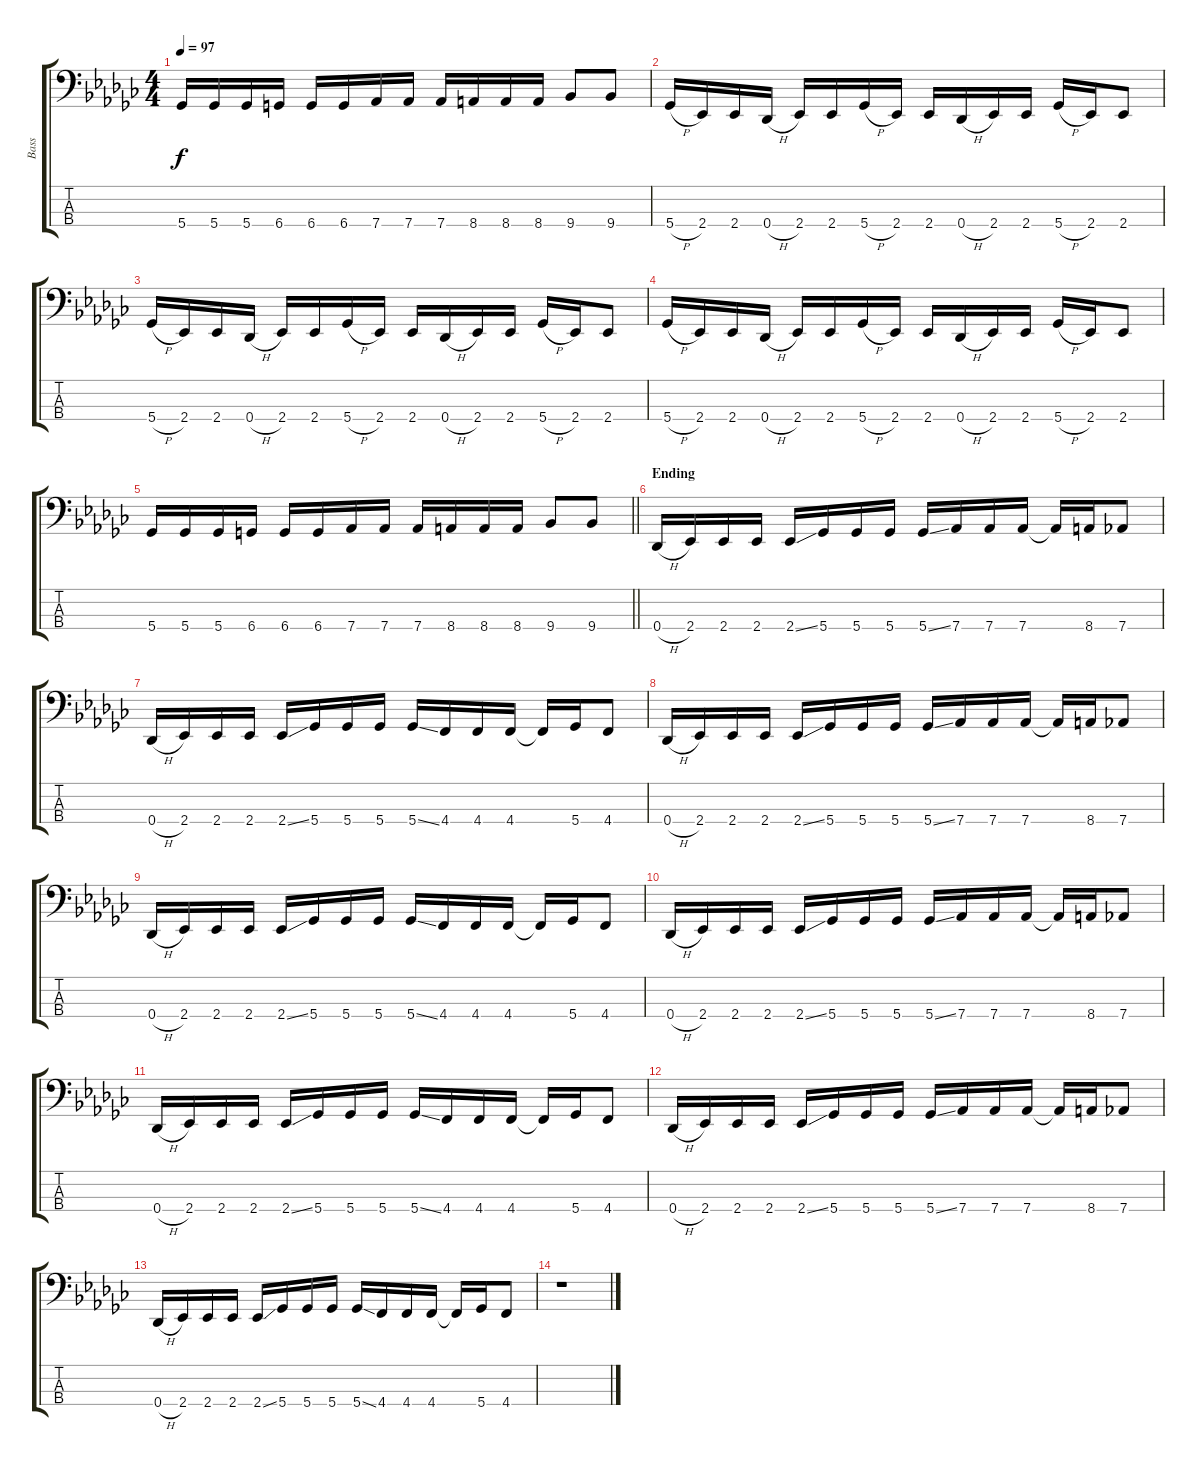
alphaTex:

\track ("Bass" "Bass") {instrument electricbasspick}
\staff {score tabs}
\tuning (Gb2 Db2 Ab1 Db1) {hide}
\ts (4 4)
\tempo 97
\clef f4
\ks ebminor
5.4.16{dy f} 5.4.16 5.4.16 6.4.16 6.4.16 6.4.16 7.4.16 7.4.16 7.4.16 8.4.16 8.4.16 8.4.16 9.4.8 9.4.8 |
5.4{h}.16 2.4.16 2.4.16 0.4{h}.16 2.4.16 2.4.16 5.4{h}.16 2.4.16 2.4.16 0.4{h}.16 2.4.16 2.4.16 5.4{h}.16 2.4.16 2.4.8 |
5.4{h}.16 2.4.16 2.4.16 0.4{h}.16 2.4.16 2.4.16 5.4{h}.16 2.4.16 2.4.16 0.4{h}.16 2.4.16 2.4.16 5.4{h}.16 2.4.16 2.4.8 |
5.4{h}.16 2.4.16 2.4.16 0.4{h}.16 2.4.16 2.4.16 5.4{h}.16 2.4.16 2.4.16 0.4{h}.16 2.4.16 2.4.16 5.4{h}.16 2.4.16 2.4.8 |
\barLineRight lightlight
5.4.16 5.4.16 5.4.16 6.4.16 6.4.16 6.4.16 7.4.16 7.4.16 7.4.16 8.4.16 8.4.16 8.4.16 9.4.8 9.4.8 |
\section ("" "Ending")
0.4{h}.16 2.4.16 2.4.16 2.4.16 2.4{ss}.16 5.4.16 5.4.16 5.4.16 5.4{ss}.16 7.4.16 7.4.16 7.4.16 7.4{t}.16 8.4.16 7.4.8 |
0.4{h}.16 2.4.16 2.4.16 2.4.16 2.4{ss}.16 5.4.16 5.4.16 5.4.16 5.4{ss}.16 4.4.16 4.4.16 4.4.16 4.4{t}.16 5.4.16 4.4.8 |
0.4{h}.16 2.4.16 2.4.16 2.4.16 2.4{ss}.16 5.4.16 5.4.16 5.4.16 5.4{ss}.16 7.4.16 7.4.16 7.4.16 7.4{t}.16 8.4.16 7.4.8 |
0.4{h}.16 2.4.16 2.4.16 2.4.16 2.4{ss}.16 5.4.16 5.4.16 5.4.16 5.4{ss}.16 4.4.16 4.4.16 4.4.16 4.4{t}.16 5.4.16 4.4.8 |
0.4{h}.16 2.4.16 2.4.16 2.4.16 2.4{ss}.16 5.4.16 5.4.16 5.4.16 5.4{ss}.16 7.4.16 7.4.16 7.4.16 7.4{t}.16 8.4.16 7.4.8 |
0.4{h}.16 2.4.16 2.4.16 2.4.16 2.4{ss}.16 5.4.16 5.4.16 5.4.16 5.4{ss}.16 4.4.16 4.4.16 4.4.16 4.4{t}.16 5.4.16 4.4.8 |
0.4{h}.16 2.4.16 2.4.16 2.4.16 2.4{ss}.16 5.4.16 5.4.16 5.4.16 5.4{ss}.16 7.4.16 7.4.16 7.4.16 7.4{t}.16 8.4.16 7.4.8 |
0.4{h}.16 2.4.16 2.4.16 2.4.16 2.4{ss}.16 5.4.16 5.4.16 5.4.16 5.4{ss}.16 4.4.16 4.4.16 4.4.16 4.4{t}.16 5.4.16 4.4.8 |
r.1
